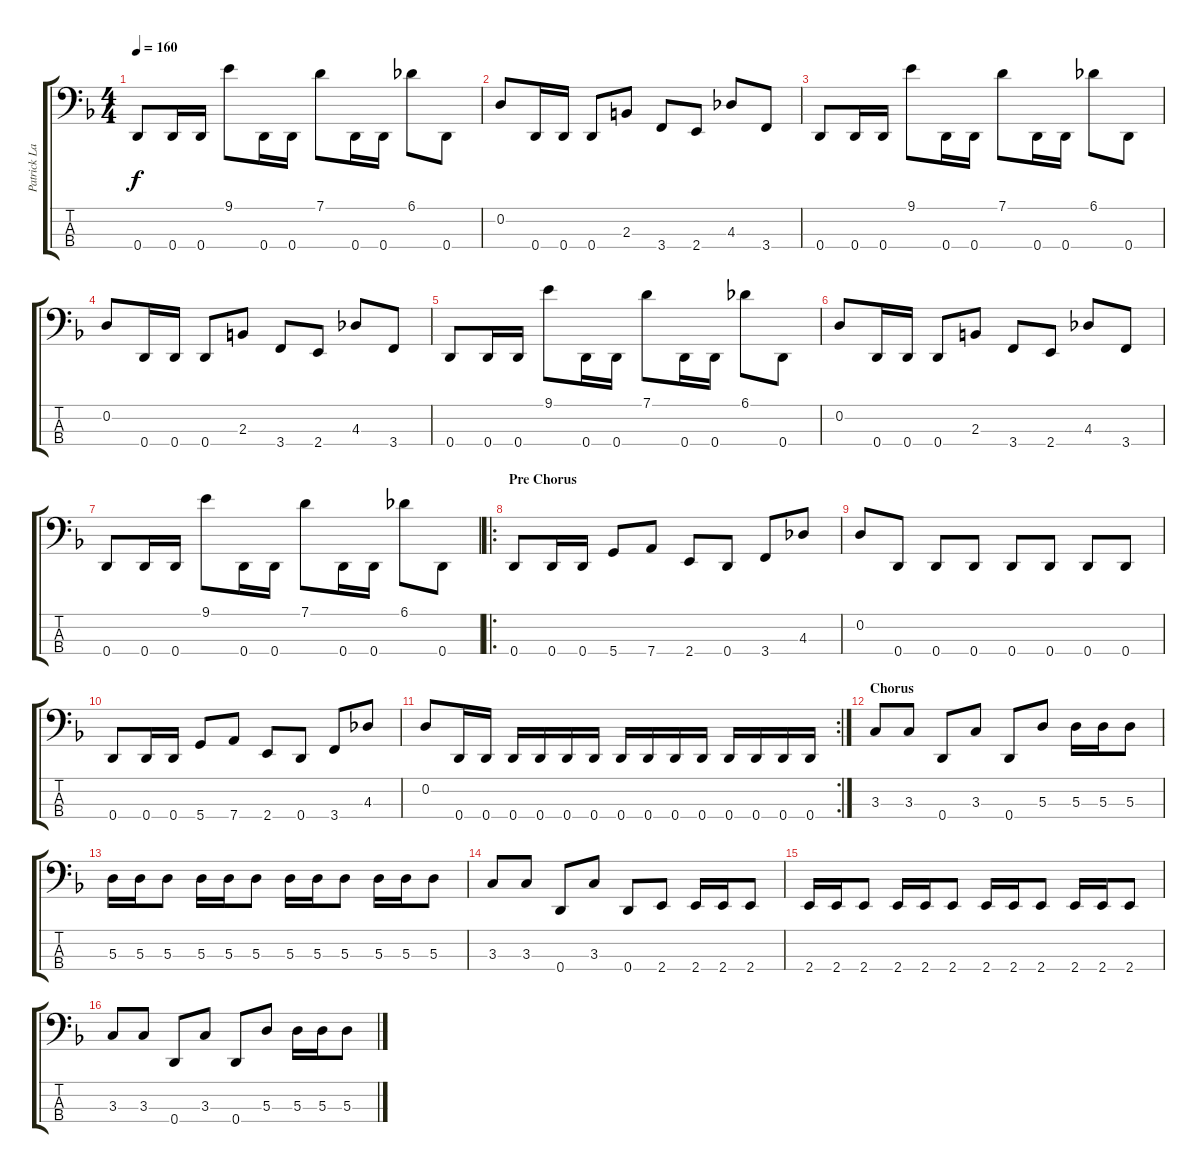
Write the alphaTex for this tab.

\track ("Patrick Latreille" "Patrick La") {instrument electricbassfinger}
\staff {score tabs}
\tuning (G2 D2 A1 D1) {hide}
\ts (4 4)
\tempo 160
\clef f4
\ks dminor
0.4.8{dy f} 0.4.16 0.4.16 9.1.8 0.4.16 0.4.16 7.1.8 0.4.16 0.4.16 6.1.8 0.4.8 |
0.2.8 0.4.16 0.4.16 0.4.8 2.3.8 3.4.8 2.4.8 4.3.8 3.4.8 |
0.4.8 0.4.16 0.4.16 9.1.8 0.4.16 0.4.16 7.1.8 0.4.16 0.4.16 6.1.8 0.4.8 |
0.2.8 0.4.16 0.4.16 0.4.8 2.3.8 3.4.8 2.4.8 4.3.8 3.4.8 |
0.4.8 0.4.16 0.4.16 9.1.8 0.4.16 0.4.16 7.1.8 0.4.16 0.4.16 6.1.8 0.4.8 |
0.2.8 0.4.16 0.4.16 0.4.8 2.3.8 3.4.8 2.4.8 4.3.8 3.4.8 |
0.4.8 0.4.16 0.4.16 9.1.8 0.4.16 0.4.16 7.1.8 0.4.16 0.4.16 6.1.8 0.4.8 |
\ro
\section ("" "Pre Chorus")
0.4.8 0.4.16 0.4.16 5.4.8 7.4.8 2.4.8 0.4.8 3.4.8 4.3.8 |
0.2.8 0.4.8 0.4.8 0.4.8 0.4.8 0.4.8 0.4.8 0.4.8 |
0.4.8 0.4.16 0.4.16 5.4.8 7.4.8 2.4.8 0.4.8 3.4.8 4.3.8 |
\rc 2
0.2.8 0.4.16 0.4.16 0.4.16 0.4.16 0.4.16 0.4.16 0.4.16 0.4.16 0.4.16 0.4.16 0.4.16 0.4.16 0.4.16 0.4.16 |
\section ("" "Chorus")
3.3.8 3.3.8 0.4.8 3.3.8 0.4.8 5.3.8 5.3.16 5.3.16 5.3.8 |
5.3.16 5.3.16 5.3.8 5.3.16 5.3.16 5.3.8 5.3.16 5.3.16 5.3.8 5.3.16 5.3.16 5.3.8 |
3.3.8 3.3.8 0.4.8 3.3.8 0.4.8 2.4.8 2.4.16 2.4.16 2.4.8 |
2.4.16 2.4.16 2.4.8 2.4.16 2.4.16 2.4.8 2.4.16 2.4.16 2.4.8 2.4.16 2.4.16 2.4.8 |
3.3.8 3.3.8 0.4.8 3.3.8 0.4.8 5.3.8 5.3.16 5.3.16 5.3.8
